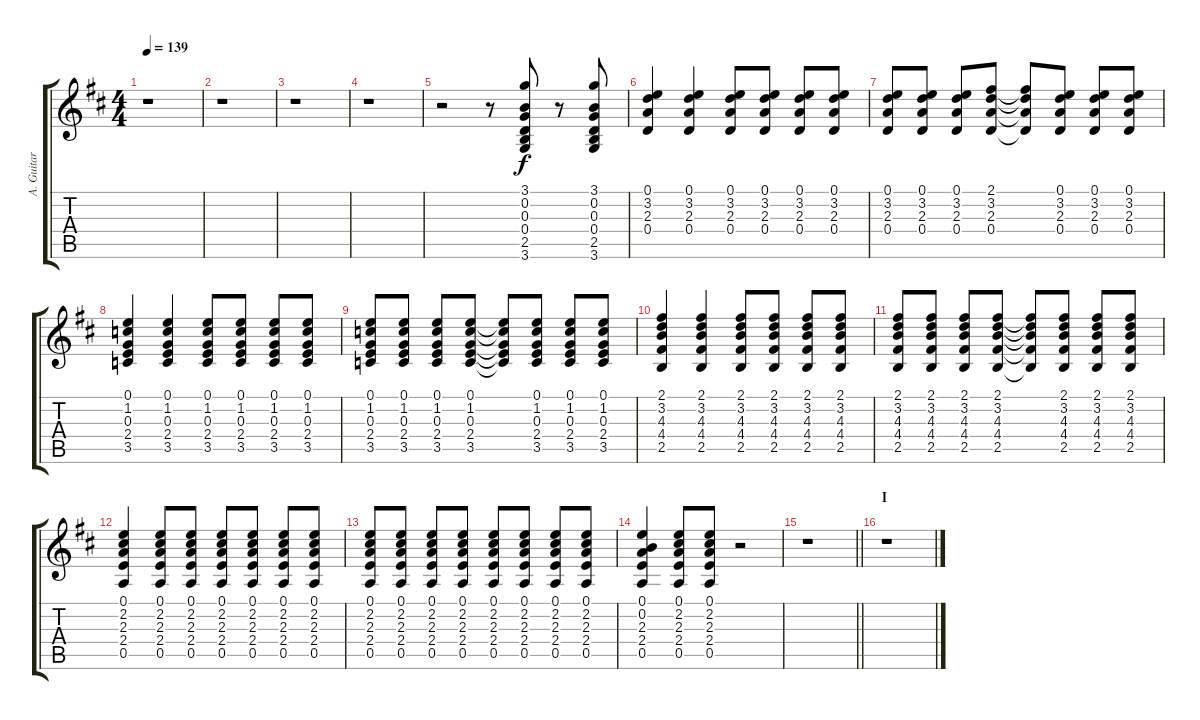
\track ("A. Guitar" "A. Guitar") {instrument acousticguitarsteel}
\staff {score tabs}
\tuning (E4 B3 G3 D3 A2 E2) {hide}
\ts (4 4)
\tempo 139
\clef g2
\ks d
r.1{dy f} |
r.1 |
r.1 |
r.1 |
r.2 r.8 (3.1 0.2 0.3 0.4 2.5 3.6).8 r.8 (3.1 0.2 0.3 0.4 2.5 3.6).8 |
(0.1 3.2 2.3 0.4).4 (0.1 3.2 2.3 0.4).4 (0.1 3.2 2.3 0.4).8 (0.1 3.2 2.3 0.4).8 (0.1 3.2 2.3 0.4).8 (0.1 3.2 2.3 0.4).8 |
(0.1 3.2 2.3 0.4).8 (0.1 3.2 2.3 0.4).8 (0.1 3.2 2.3 0.4).8 (2.1 3.2 2.3 0.4).8 (2.1{t} 3.2{t} 2.3{t} 0.4{t}).8 (0.1 3.2 2.3 0.4).8 (0.1 3.2 2.3 0.4).8 (0.1 3.2 2.3 0.4).8 |
(0.1 1.2 0.3 2.4 3.5).4 (0.1 1.2 0.3 2.4 3.5).4 (0.1 1.2 0.3 2.4 3.5).8 (0.1 1.2 0.3 2.4 3.5).8 (0.1 1.2 0.3 2.4 3.5).8 (0.1 1.2 0.3 2.4 3.5).8 |
(0.1 1.2 0.3 2.4 3.5).8 (0.1 1.2 0.3 2.4 3.5).8 (0.1 1.2 0.3 2.4 3.5).8 (0.1 1.2 0.3 2.4 3.5).8 (0.1{t} 1.2{t} 0.3{t} 2.4{t} 3.5{t}).8 (0.1 1.2 0.3 2.4 3.5).8 (0.1 1.2 0.3 2.4 3.5).8 (0.1 1.2 0.3 2.4 3.5).8 |
(2.1 3.2 4.3 4.4 2.5).4 (2.1 3.2 4.3 4.4 2.5).4 (2.1 3.2 4.3 4.4 2.5).8 (2.1 3.2 4.3 4.4 2.5).8 (2.1 3.2 4.3 4.4 2.5).8 (2.1 3.2 4.3 4.4 2.5).8 |
(2.1 3.2 4.3 4.4 2.5).8 (2.1 3.2 4.3 4.4 2.5).8 (2.1 3.2 4.3 4.4 2.5).8 (2.1 3.2 4.3 4.4 2.5).8 (2.1{t} 3.2{t} 4.3{t} 4.4{t} 2.5{t}).8 (2.1 3.2 4.3 4.4 2.5).8 (2.1 3.2 4.3 4.4 2.5).8 (2.1 3.2 4.3 4.4 2.5).8 |
(0.1 2.2 2.3 2.4 0.5).4 (0.1 2.2 2.3 2.4 0.5).8 (0.1 2.2 2.3 2.4 0.5).8 (0.1 2.2 2.3 2.4 0.5).8 (0.1 2.2 2.3 2.4 0.5).8 (0.1 2.2 2.3 2.4 0.5).8 (0.1 2.2 2.3 2.4 0.5).8 |
(0.1 2.2 2.3 2.4 0.5).8 (0.1 2.2 2.3 2.4 0.5).8 (0.1 2.2 2.3 2.4 0.5).8 (0.1 2.2 2.3 2.4 0.5).8 (0.1 2.2 2.3 2.4 0.5).8 (0.1 2.2 2.3 2.4 0.5).8 (0.1 2.2 2.3 2.4 0.5).8 (0.1 2.2 2.3 2.4 0.5).8 |
(0.1 0.2 2.3 2.4 0.5).4 (0.1 2.2 2.3 2.4 0.5).8 (0.1 2.2 2.3 2.4 0.5).8 r.2 |
\barLineRight lightlight
r.1 |
\section ("" "I")
r.1
